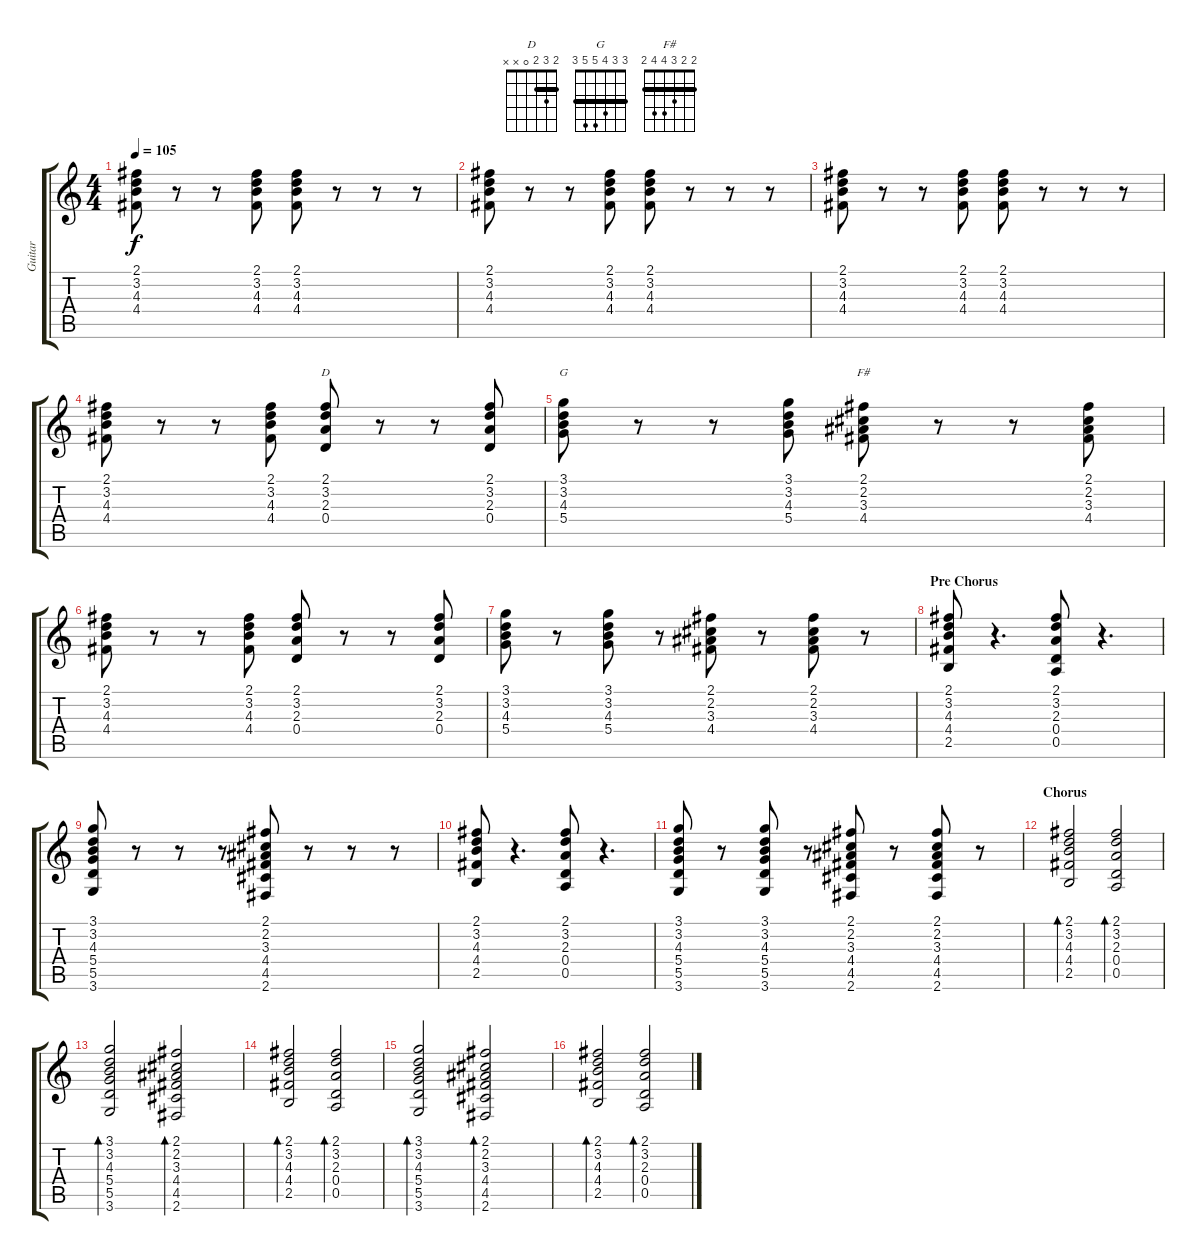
\track ("Guitar" "Guitar") {instrument electricguitarclean}
\staff {score tabs}
\tuning (E4 B3 G3 D3 A2 E2) {hide}
\chord ("D" 2 3 2 0 x x) {barre 2}
\chord ("G" 3 3 4 5 5 3) {barre 3}
\chord ("F#" 2 2 3 4 4 2) {barre 2}
\ts (4 4)
\tempo 105
\clef g2
\ks c
(2.1 3.2 4.3 4.4).8{dy f} r.8 r.8 (2.1 3.2 4.3 4.4).8 (2.1 3.2 4.3 4.4).8 r.8 r.8 r.8 |
(2.1 3.2 4.3 4.4).8 r.8 r.8 (2.1 3.2 4.3 4.4).8 (2.1 3.2 4.3 4.4).8 r.8 r.8 r.8 |
(2.1 3.2 4.3 4.4).8 r.8 r.8 (2.1 3.2 4.3 4.4).8 (2.1 3.2 4.3 4.4).8 r.8 r.8 r.8 |
(2.1 3.2 4.3 4.4).8 r.8 r.8 (2.1 3.2 4.3 4.4).8 (2.1 3.2 2.3 0.4).8{ch "D"} r.8 r.8 (2.1 3.2 2.3 0.4).8 |
(3.1 3.2 4.3 5.4).8{ch "G"} r.8 r.8 (3.1 3.2 4.3 5.4).8 (2.1 2.2 3.3 4.4).8{ch "F#"} r.8 r.8 (2.1 2.2 3.3 4.4).8 |
(2.1 3.2 4.3 4.4).8 r.8 r.8 (2.1 3.2 4.3 4.4).8 (2.1 3.2 2.3 0.4).8 r.8 r.8 (2.1 3.2 2.3 0.4).8 |
(3.1 3.2 4.3 5.4).8 r.8 (3.1 3.2 4.3 5.4).8 r.8 (2.1 2.2 3.3 4.4).8 r.8 (2.1 2.2 3.3 4.4).8 r.8 |
\section ("" "Pre Chorus")
(2.1 3.2 4.3 4.4 2.5).8{balance 8} r.4{d} (2.1 3.2 2.3 0.4 0.5).8 r.4{d} |
(3.1 3.2 4.3 5.4 5.5 3.6).8 r.8 r.8 r.8 (2.1 2.2 3.3 4.4 4.5 2.6).8 r.8 r.8 r.8 |
(2.1 3.2 4.3 4.4 2.5).8{balance 8} r.4{d} (2.1 3.2 2.3 0.4 0.5).8 r.4{d} |
(3.1 3.2 4.3 5.4 5.5 3.6).8 r.8 (3.1 3.2 4.3 5.4 5.5 3.6).8 r.8 (2.1 2.2 3.3 4.4 4.5 2.6).8 r.8 (2.1 2.2 3.3 4.4 4.5 2.6).8 r.8 |
\section ("" "Chorus")
(2.1 3.2 4.3 4.4 2.5).2{bd 120} (2.1 3.2 2.3 0.4 0.5).2{bd 120} |
(3.1 3.2 4.3 5.4 5.5 3.6).2{bd 120} (2.1 2.2 3.3 4.4 4.5 2.6).2{bd 120} |
(2.1 3.2 4.3 4.4 2.5).2{bd 120} (2.1 3.2 2.3 0.4 0.5).2{bd 120} |
(3.1 3.2 4.3 5.4 5.5 3.6).2{bd 120} (2.1 2.2 3.3 4.4 4.5 2.6).2{bd 120} |
(2.1 3.2 4.3 4.4 2.5).2{bd 120} (2.1 3.2 2.3 0.4 0.5).2{bd 120}
